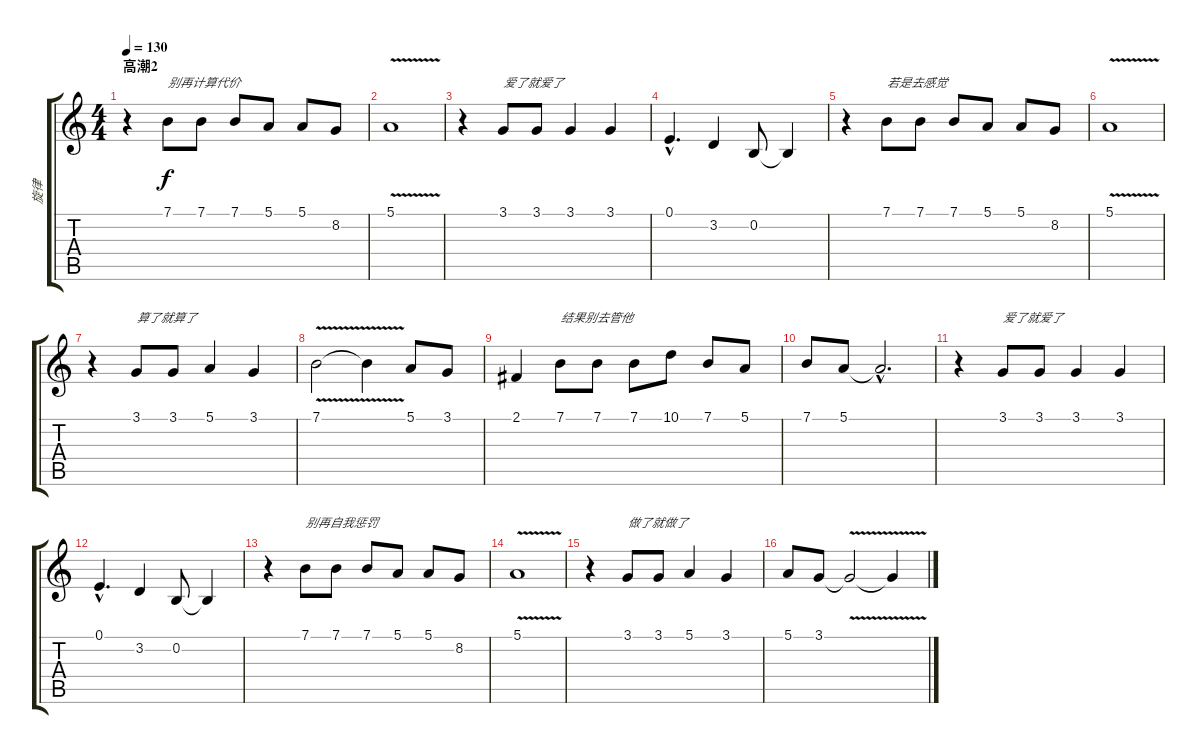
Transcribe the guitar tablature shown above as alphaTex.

\track ("旋律" "旋律") {instrument electricgrandpiano}
\staff {score tabs}
\tuning (E4 B3 G3 D3 A2 E2) {hide}
\ts (4 4)
\section ("" "高潮2")
\tempo 130
\clef g2
\ks c
r.4{dy f} 7.1.8{txt "别再计算代价"} 7.1.8 7.1.8 5.1.8 5.1.8 8.2.8 |
5.1{v}.1 |
r.4 3.1.8{txt "爱了就爱了"} 3.1.8 3.1.4 3.1.4 |
0.1{hac}.4{d} 3.2.4 0.2.8 0.2{t}.4 |
r.4 7.1.8{txt "若是去感觉"} 7.1.8 7.1.8 5.1.8 5.1.8 8.2.8 |
5.1{v}.1 |
r.4 3.1.8{txt "算了就算了"} 3.1.8 5.1.4 3.1.4 |
7.1{v}.2 7.1{t}.4 5.1.8 3.1.8 |
2.1.4 7.1.8{txt "结果别去管他"} 7.1.8 7.1.8 10.1.8 7.1.8 5.1.8 |
7.1.8 5.1.8 5.1{hac t}.2{d} |
r.4 3.1.8{txt "爱了就爱了"} 3.1.8 3.1.4 3.1.4 |
0.1{hac}.4{d} 3.2.4 0.2.8 0.2{t}.4 |
r.4 7.1.8{txt "别再自我惩罚"} 7.1.8 7.1.8 5.1.8 5.1.8 8.2.8 |
5.1{v}.1 |
r.4 3.1.8{txt "做了就做了"} 3.1.8 5.1.4 3.1.4 |
5.1.8 3.1.8 3.1{v t}.2 3.1{t}.4
